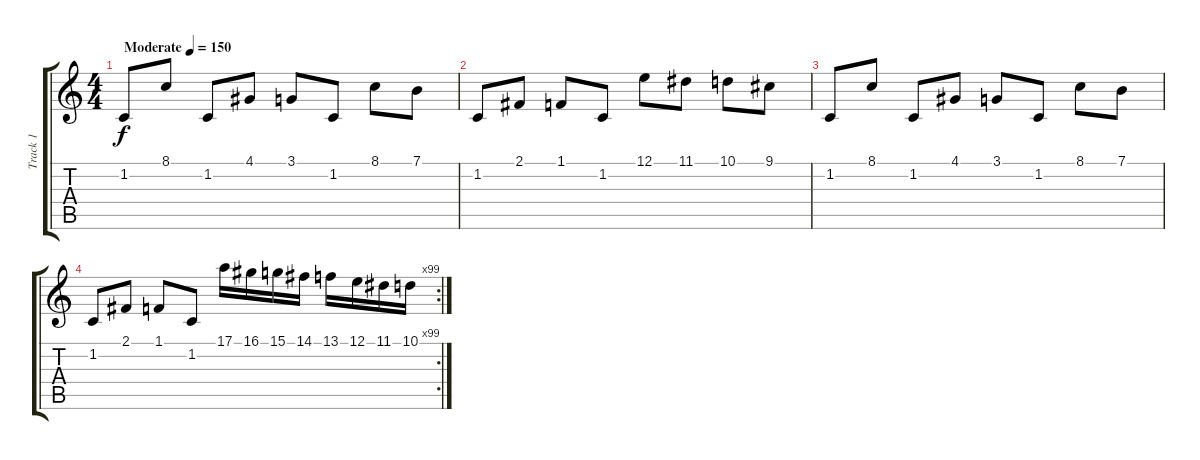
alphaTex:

\track ("Track 1" "Track 1") {instrument clavinet}
\staff {score tabs}
\tuning (E4 B3 G3 D3 A2 E2) {hide}
\ts (4 4)
\tempo (150 "Moderate")
\clef g2
\ks c
1.2.8{dy f instrument clavinet} 8.1.8 1.2.8 4.1.8 3.1.8 1.2.8 8.1.8 7.1.8 |
1.2.8 2.1.8 1.1.8 1.2.8 12.1.8 11.1.8 10.1.8 9.1.8 |
1.2.8 8.1.8 1.2.8 4.1.8 3.1.8 1.2.8 8.1.8 7.1.8 |
\rc 99
1.2.8 2.1.8 1.1.8 1.2.8 17.1.16 16.1.16 15.1.16 14.1.16 13.1.16 12.1.16 11.1.16 10.1.16
